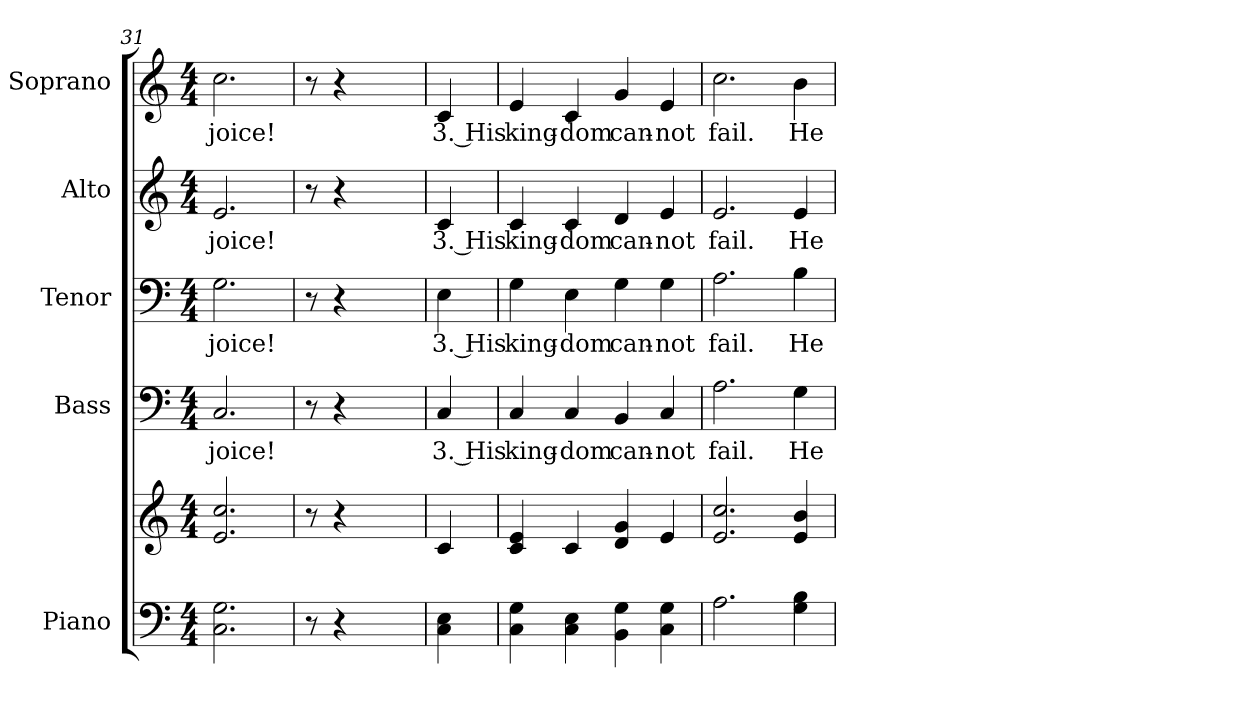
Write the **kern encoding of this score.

**kern	**kern	**kern	**text	**kern	**text	**kern	**text	**kern	**text
*part5	*part5	*part4	*part4	*part3	*part3	*part2	*part2	*part1	*part1
*staff6	*staff5	*staff4	*staff4	*staff3	*staff3	*staff2	*staff2	*staff1	*staff1
*I"Piano	*	*I"Bass	*	*I"Tenor	*	*I"Alto	*	*I"Soprano	*
*I'Pno.	*	*I'B.	*	*I'T.	*	*I'A.	*	*I'S.	*
*clefF4	*clefG2	*clefF4	*	*clefF4	*	*clefG2	*	*clefG2	*
*k[]	*k[]	*k[]	*	*k[]	*	*k[]	*	*k[]	*
*C:	*C:	*C:	*	*C:	*	*C:	*	*C:	*
*M4/4	*M4/4	*M4/4	*	*M4/4	*	*M4/4	*	*M4/4	*
=31	=31	=31	=31	=31	=31	=31	=31	=31	=31
!	!	!	!LO:LY:b:color=#000000	!	!	!	!	!	!
!	!	!	!	!	!LO:LY:b:color=#000000	!	!	!	!
!	!	!	!	!	!	!	!LO:LY:b:color=#000000	!	!
!	!	!	!	!	!	!	!	!	!LO:LY:b:color=#000000
2.Ci\ 2.Gi	2.ei/ 2.cci	2.Ci/	joice!	2.Gi\	joice!	2.ei/	joice!	2.cci\	joice!
=32	=32	=32	=32	=32	=32	=32	=32	=32	=32
8r	8r	8r	.	8r	.	8r	.	8r	.
4r	4r	4r	.	4r	.	4r	.	4r	.
=33	=33	=33	=33	=33	=33	=33	=33	=33	=33
!	!	!	!LO:LY:b:color=#000000	!	!	!	!	!	!
!	!	!	!	!	!LO:LY:b:color=#000000	!	!	!	!
!	!	!	!	!	!	!	!LO:LY:b:color=#000000	!	!
!	!	!	!	!	!	!	!	!	!LO:LY:b:color=#000000
4Ci\ 4Ei	4ci/	4Ci/	3. His	4Ei\	3. His	4ci/	3. His	4ci/	3. His
=34	=34	=34	=34	=34	=34	=34	=34	=34	=34
!	!	!	!LO:LY:b:color=#000000	!	!	!	!	!	!
!	!	!	!	!	!LO:LY:b:color=#000000	!	!	!	!
!	!	!	!	!	!	!	!LO:LY:b:color=#000000	!	!
!	!	!	!	!	!	!	!	!	!LO:LY:b:color=#000000
4Ci\ 4Gi	4ci/ 4ei	4Ci/	king-	4Gi\	king-	4ci/	king-	4ei/	king-
!	!	!	!LO:LY:b:color=#000000	!	!	!	!	!	!
!	!	!	!	!	!LO:LY:b:color=#000000	!	!	!	!
!	!	!	!	!	!	!	!LO:LY:b:color=#000000	!	!
!	!	!	!	!	!	!	!	!	!LO:LY:b:color=#000000
4Ci\ 4Ei	4ci/	4Ci/	-dom	4Ei\	-dom	4ci/	-dom	4ci/	-dom
!	!	!	!LO:LY:b:color=#000000	!	!	!	!	!	!
!	!	!	!	!	!LO:LY:b:color=#000000	!	!	!	!
!	!	!	!	!	!	!	!LO:LY:b:color=#000000	!	!
!	!	!	!	!	!	!	!	!	!LO:LY:b:color=#000000
4BBi\ 4Gi	4di/ 4gi	4BBi/	can-	4Gi\	can-	4di/	can-	4gi/	can-
!	!	!	!LO:LY:b:color=#000000	!	!	!	!	!	!
!	!	!	!	!	!LO:LY:b:color=#000000	!	!	!	!
!	!	!	!	!	!	!	!LO:LY:b:color=#000000	!	!
!	!	!	!	!	!	!	!	!	!LO:LY:b:color=#000000
4Ci\ 4Gi	4ei/	4Ci/	-not	4Gi\	-not	4ei/	-not	4ei/	-not
=35	=35	=35	=35	=35	=35	=35	=35	=35	=35
!	!	!	!LO:LY:b:color=#000000	!	!	!	!	!	!
!	!	!	!	!	!LO:LY:b:color=#000000	!	!	!	!
!	!	!	!	!	!	!	!LO:LY:b:color=#000000	!	!
!	!	!	!	!	!	!	!	!	!LO:LY:b:color=#000000
2.Ai\	2.ei/ 2.cci	2.Ai\	fail.	2.Ai\	fail.	2.ei/	fail.	2.cci\	fail.
!	!	!	!LO:LY:b:color=#000000	!	!	!	!	!	!
!	!	!	!	!	!LO:LY:b:color=#000000	!	!	!	!
!	!	!	!	!	!	!	!LO:LY:b:color=#000000	!	!
!	!	!	!	!	!	!	!	!	!LO:LY:b:color=#000000
4Gi\ 4Bi	4ei/ 4bi	4Gi\	He	4Bi\	He	4ei/	He	4bi\	He
=	=	=	=	=	=	=	=	=	=
*-	*-	*-	*-	*-	*-	*-	*-	*-	*-
